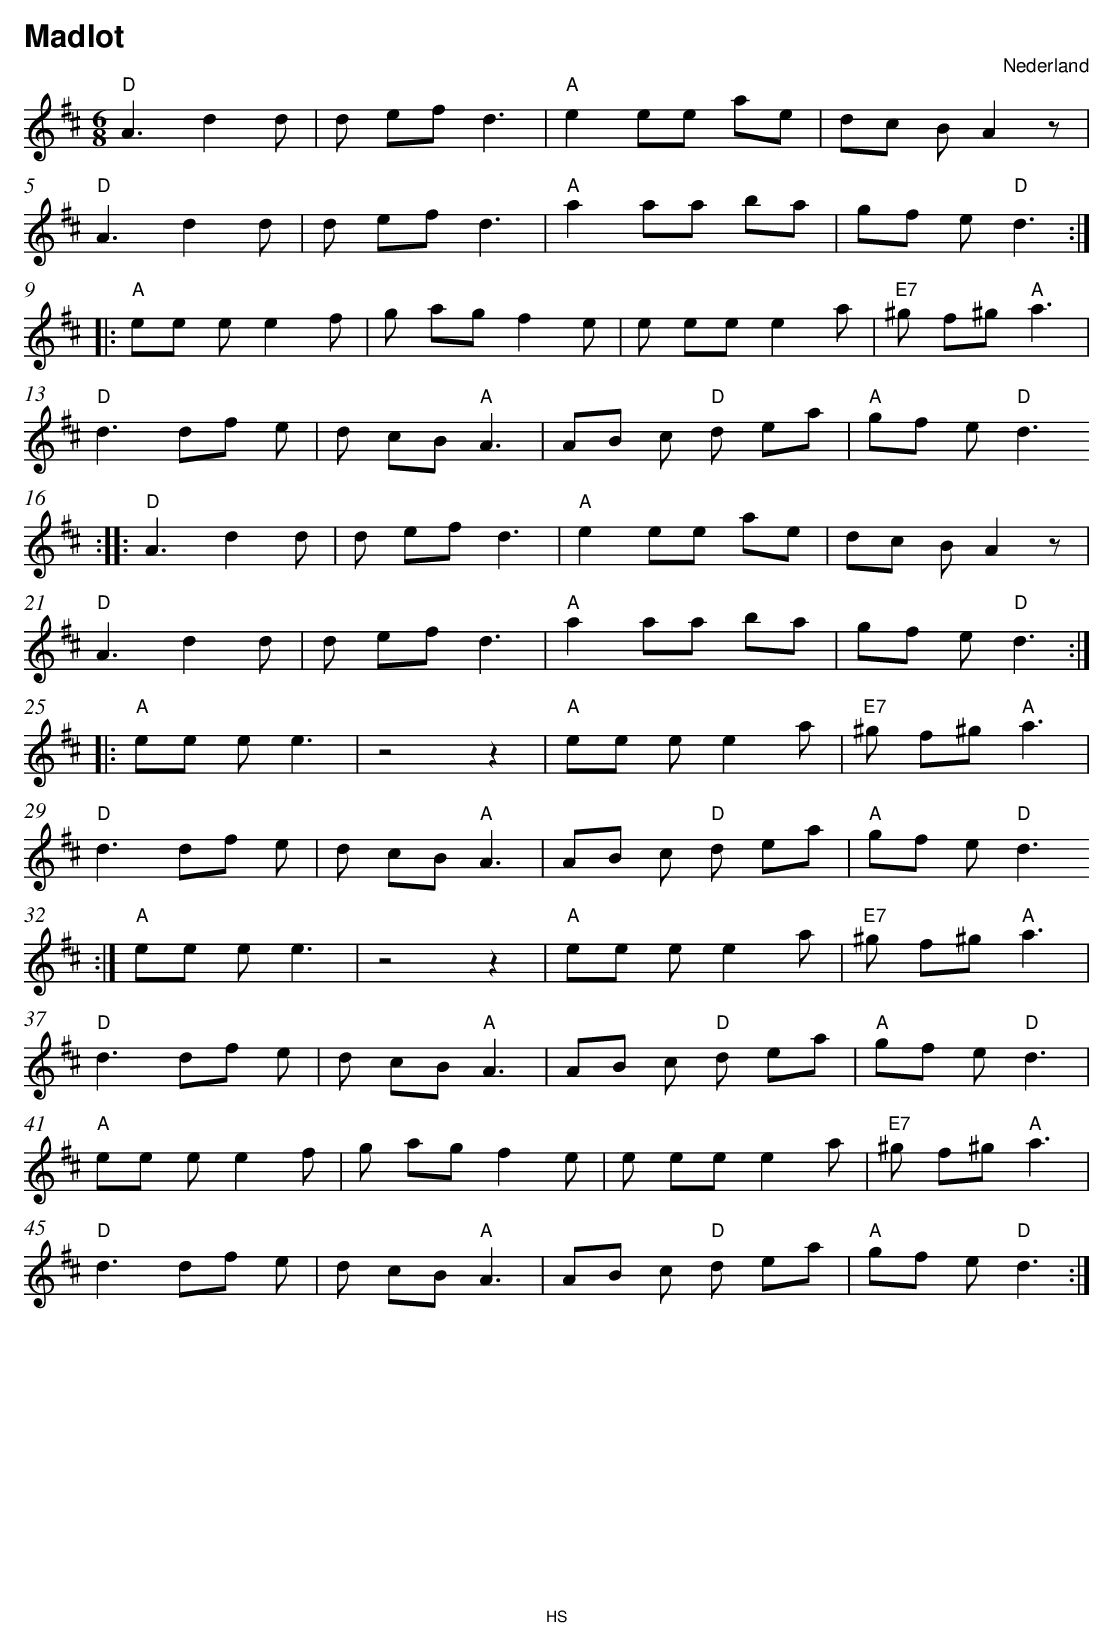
X:1
T:Madlot
O:Nederland
M:6/8
L:1/8
Q:1/4=140
K:D
V:1
"D" A3 d2 d|d ef d3 |"A" e2 ee ae |dc BA2 z|
"D" A3 d2 d|d ef d3 |"A" a2 aa ba |gf e"D" d3 :| |:
"A" ee ee2 f|g ag f2 e|e ee e2 a|"E7" ^g f^g "A" a3 |
"D" d3 df e|d cB "A" A3 |AB c"D" d ea |"A" gf e"D" d3
:| |:"D" A3 d2 d|d ef d3 |"A" e2 ee ae |dc BA2 z|
"D" A3 d2 d|d ef d3 |"A" a2 aa ba |gf e"D" d3 :| |:
"A" ee ee3 |z4 z2 |"A" ee ee2 a|"E7" ^g f^g "A" a3 |
"D" d3 df e|d cB "A" A3 |AB c"D" d ea |"A" gf e"D" d3
:|"A" ee ee3 |z4 z2 |"A" ee ee2 a|"E7" ^g f^g "A" a3 |
"D" d3 df e|d cB "A" A3 |AB c"D" d ea |"A" gf e"D" d3 |
"A" ee ee2 f|g ag f2 e|e ee e2 a|"E7" ^g f^g "A" a3 |
"D" d3 df e|d cB "A" A3 |AB c"D" d ea |"A" gf e"D" d3 :|
